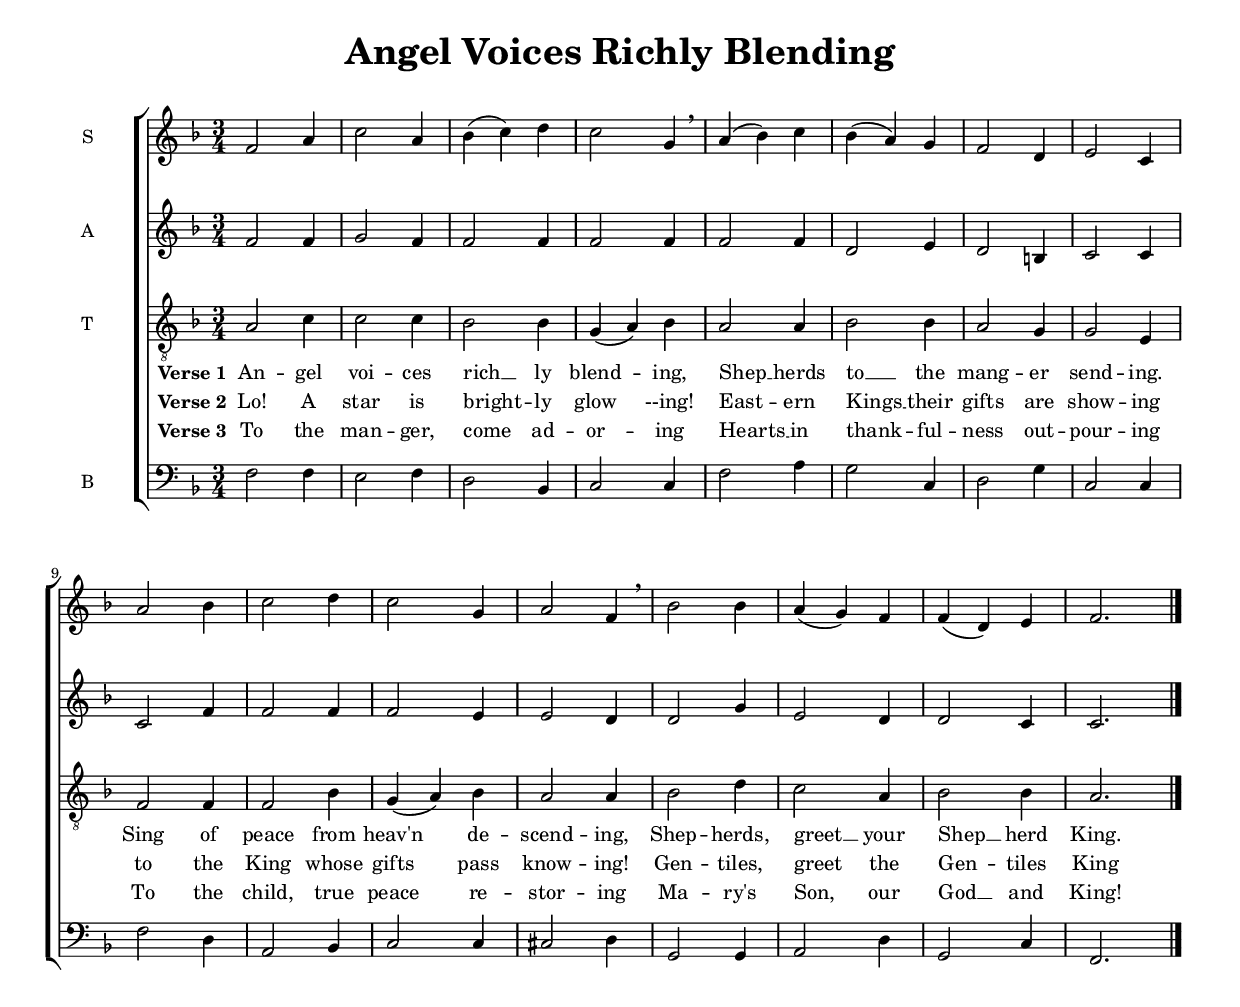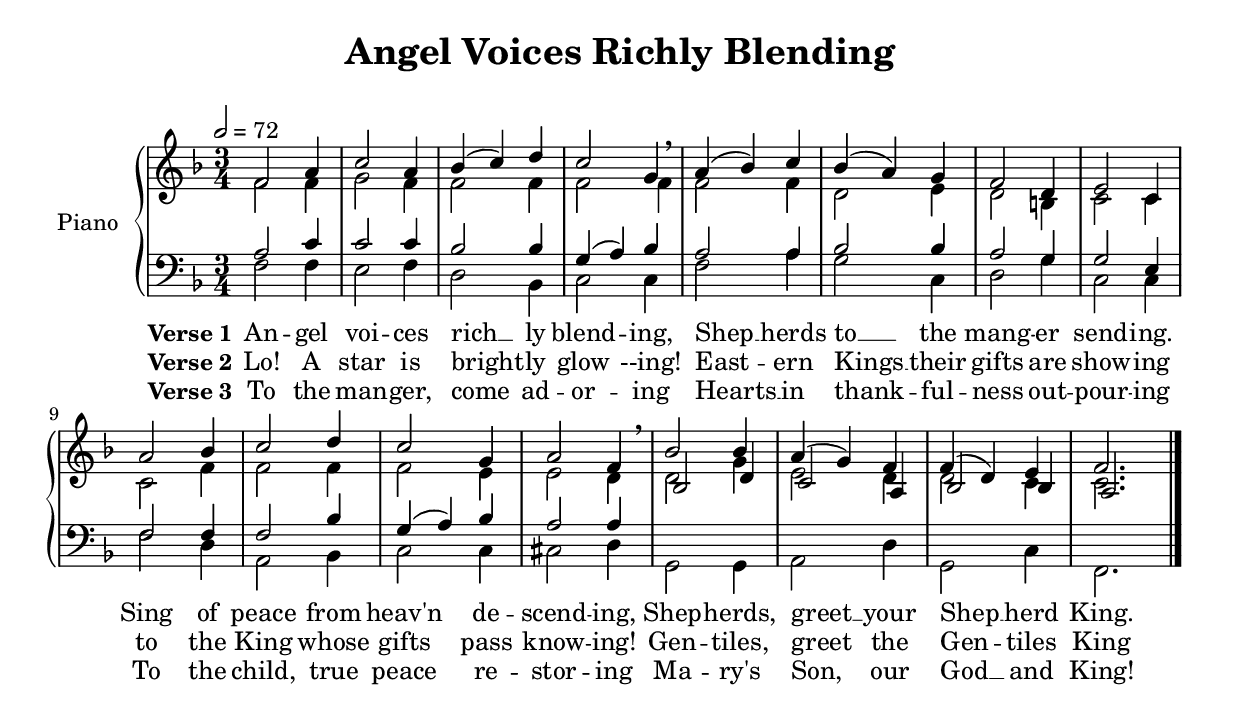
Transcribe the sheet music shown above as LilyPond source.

\version "2.20.0"

\header {
  title = "Angel Voices Richly Blending"
  subtitle = " " % a bit more space
  % composer = "J. S. Bach."
  % set tagline to false to remove the lilypond composing notice
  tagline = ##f
}

%\include "articulate.ly"   % better midi dynamics
% these are functions that have come in handy in Lilypond projects

% Lyric Hints
% -- gives a - which doesn't eat a note, but may be printed
% _ doesn't give a -, but does eat a note
% __ prints _ but doesn't eat a note


stringAppend =
#(define-scheme-function (parser location str1 str2)(string? string?)
   (string-append str1 str2))

verse =
#(define-music-function (parser location nm) (number-or-string?)
    #{\set stanza = \stringAppend "Verse " #nm
    #}
)

staffName =
    #(define-music-function (parser location nm) (number-or-string?)
    #{ \set Staff.instrumentName = #nm
    #}
)
  % useful functions

timeAndKey = { \key f \major \time 3/4 }

soprano = \relative c' {
    f2 a4 | c2 a4 | bes4( c4) d4 | c2 g4 | \breathe
    a4( bes4) c4 | bes4( a4) g4 | f2 d4 | e2 c4 | \break
    a'2  bes4 | c2 d4 | c2 g4 | a2 f4 | \breathe
    bes2 bes4 | a4( g4) f4 | f4( d4) e4 | f2.
    \bar "|."
}

%{
soprano = \relative c' {
    f2 a4 | c2 a4 | bes4( c4) d4 | c2 g4 | \break
    a4( bes4) c4 | bes4( a4) g4 | f2 d4 | e2 c4 | \break
    a'2  bes4 | c2 d4 | c2 g4 | a2 f4 | \break
    bes2 bes4 | a4( g4) f4 | f4( d4) e4 | f2.
    \bar "|."
}
%}
alto = \relative c' {
    \override Fingering.direction = #UP
    f2 f4 | g2 f4 | f2 f4 | f2 f4 |
    f2 f4 | d2 e4 | d2 b4 | c2 c4 |
    c2 f4 | f2 f4 | f2 e4 | e2 d4 |
    d2 g4 | e2 d4 | d2 c4 | c2.
    \bar"|."
}

su = \change Staff = "up"
sd = \change Staff = "down"

tenor = \relative c' {
    \override Fingering.direction = #DOWN
    a2 c4 | c2 c4 | bes2 bes4 | g4( a4) bes4 |
    a2 a4 | bes2 bes4 | a2 g4 | g2 e4 |
    f2 f4 | f2 bes4 | g4( a4) bes4 | a2 a4 |
    \su bes2 d4 | c2 \su a4 | bes2 bes4 | a2.
    \bar "|."
}

tf =
#(define-music-function (parser location f) (number?)
    #{
    \tweak Y-offset #-4 -#f
    #}
)

bass = \relative c {
    f2 f4 | e2 f4 | d2 bes4 | c2 c4 |
    f2 a4 | g2 c,4 | d2 g4 | c,2 c4 |
    f2 d4 | a2 bes4 | c2 c4 | cis2 d4 |
    g,2 g4 | a2 d4 | g,2 c4 | f,2 .
    \bar "|."
}

chorusLyrics = \lyrics {
    % -- gives a - which doesn't eat a note, but may be printed
    % _ doesn't give a -, but does eat a note
    % __ prints _ but doesn't eat a note
}

vOneLyrics = \lyrics {
    \verse "1"
    An -- gel voi -- ces rich __ ly blend -- ing,
    Shep __ herds to __ the mang -- er send -- ing.
    Sing of peace from heav'n de -- scend -- ing,
    Shep -- herds, greet __ your Shep __ herd King.
}

vTwoLyrics = \lyrics {
    \verse "2"
    Lo! A star is bright -- ly glow --ing!
    East -- ern Kings __ their gifts are show -- ing
    to the King whose gifts pass know -- ing!
    Gen -- tiles, greet__ the Gen -- tiles King
}

vThreeLyrics = \lyrics {
    \verse "3"
    To the man -- ger, come ad -- or -- ing
    Hearts __ in thank -- ful -- ness out -- pour -- ing
    To the child, true peace re -- stor -- ing
    Ma -- ry's Son, our God __ and King!
}

vFourLyrics = \lyrics {
    \verse "4"
}

pianoupper = \relative c'' {
    \tempo 2 = 72

    \clef treble
    \timeAndKey
    <<
        \new Voice = "sopranovoice" {
            \voiceOne
            \repeat volta 3 { \soprano }
        }
        \new Voice {
            \voiceTwo
            \repeat volta 3 {
                \alto
            }
        }
    >>
}

pianolower = \relative c {
    \clef bass
    \timeAndKey
    <<
        \new Voice {
            \voiceOne
            \autochange cis'
            \repeat volta 3 {
                \tenor
            }
        }
        \new Voice {
            \voiceTwo
            \repeat volta 3 {
                \bass
            }
        }
        %\voiceTwo \bass
    >>
}

pianostaff =
    <<
        \set PianoStaff.instrumentName = "Piano"
        %\staffName "Piano"
        \new Staff = "up" \pianoupper
        \new Staff = "down" \pianolower
        \new Lyrics \lyricsto "sopranovoice" \vOneLyrics
        \new Lyrics \lyricsto "sopranovoice" \vTwoLyrics
        \new Lyrics \lyricsto "sopranovoice" \vThreeLyrics
    >>

sopranostaff = \new Staff
    <<
    \staffName "S"
    \relative c'' {
        \clef treble
        \timeAndKey
        \new Voice = "sopranovoice" {
            \repeat volta 3 {
                \soprano
            }
        }
    }
    >>

altostaff = %\new stave \alto
    \new Staff
    <<
    \staffName "A"
    \relative c'' {
        \clef treble
        \timeAndKey
        \repeat volta 3 {
            \alto
        }
    }
    >>

tenorstaff = \new Staff
    <<
    \staffName "T"
    \relative c'' {
        \clef "G_8"
        \timeAndKey
        \repeat volta 3
        {
            \tenor
        }
    }
    >>

bassstaff = \new Staff
    <<
    \staffName "B"
    \relative c'' {
        \clef bass
        \timeAndKey
        \repeat volta 3 {
            \bass
        }
    }
    >>

choirScore =
    <<
        \sopranostaff
        \altostaff
        \tenorstaff
        \new Lyrics \lyricsto "sopranovoice" \vOneLyrics
        \new Lyrics \lyricsto "sopranovoice" \vTwoLyrics
        \new Lyrics \lyricsto "sopranovoice" \vThreeLyrics
        \bassstaff
    >>

\book {
    \bookOutputName "Angel Voices - Choir"
    \score {
        \new ChoirStaff
        \choirScore
        \layout {
            #(layout-set-staff-size 16)
            \omit Fingering
        }
    }
    \score {
        \unfoldRepeats
        \new ChoirStaff
        \choirScore
        \midi {
            \tempo 2 = 72
        }
    }
}

\book{
    \bookOutputName "Angel Voices - Piano"
    %\overrideProperty Score.NonMusicalPaperColumn.line-break-system-details
    %#'((Y-offset . 2))
    \score {
        %\articulate
        <<
        \new PianoStaff
        \pianostaff
        >>
        \layout {
            \context {
                \Staff
                \override VerticalAxisGroup.default-staff-staff-spacing.basic-distance = #1
            }
        %\overrideProperty Score.NonMusicalPaperColumn.line-break-system-details
        %#'((Y-offset . 5))
        }
        \midi {
            \tempo 2 = 72
        }
    }
    \paper {
        annotate-spacing = ##f
    }
}

\book{
    \bookOutputName "Angel Voices - Alto"
    \score {
        \unfoldRepeats
        \altostaff
        \midi {
            \tempo 2 = 72
        }
    }
}

\book{
    \bookOutputName "Angel Voices - Tenor"
    \score {
        \unfoldRepeats
        \tenorstaff
        \midi {
            \tempo 2 = 72
        }
    }
}

\book{
    \bookOutputName "Angel Voices - Intro"
    \score {
        \new PianoStaff {
            <<
            \new Staff {
                \timeAndKey
                <<
                \new Voice {\voiceOne \relative c'' { r2. | f2. }}
                >>
            }
            \new Staff {
                \clef bass
                \timeAndKey
                <<
                \new Voice {\voiceOne \relative c' { r4 a2~ | a2.}}
                \new Voice {\voiceTwo \relative c' { f2.~ | f2. }}
                >>
            }
            >>
        }
        \layout{}
        \midi {
            \tempo 4 = 72
        }
    }
}

%{
\book {
    \bookOutputName "Angel Voices - Treble Recorder"
    \score {
        \new PianoStaff {
            \timeAndKey
            \transpose f c { \soprano }
        }
        \layout {}
    }
}
%}
